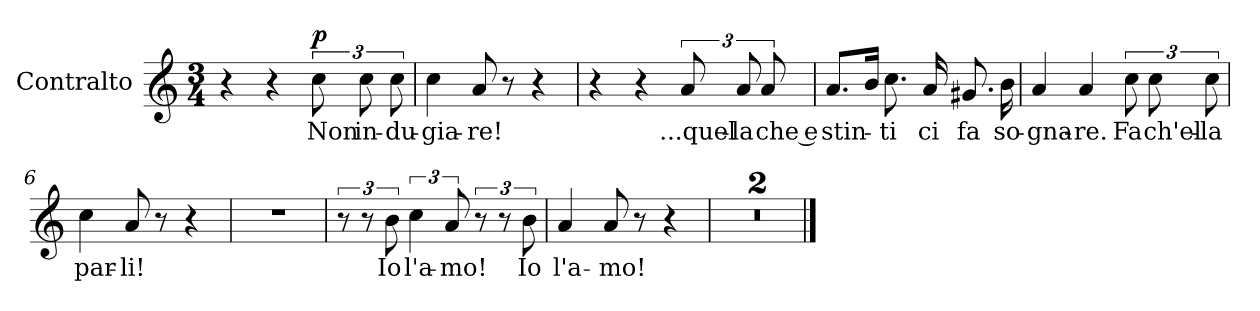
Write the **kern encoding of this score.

**kern	**text	**dynam
*part1	*part1	*part1
*staff1	*staff1	*staff1
*I"Contralto	*	*
*I'A.	*	*
*clefG2	*	*
*k[]	*	*
*M3/4	*	*
*MM40	*	*
=1	=1	=1
4r	.	.
4r	.	.
!	!LO:LY:b	!LO:DY:a
12cc\	Non	p
!	!LO:LY:b	!
12cc\	in-	.
!	!LO:LY:b	!
12cc\	-du-	.
=2	=2	=2
!	!LO:LY:b	!
4cc\	-gia-	.
!	!LO:LY:b	!
8a/	-re!	.
8r	.	.
4r	.	.
!!LO:LB:g=z
=3	=3	=3
4r	.	.
4r	.	.
!	!LO:LY:b	!
12a/	...quel-	.
!	!LO:LY:b	!
12a/	-la	.
!	!LO:LY:b	!
12a/	che e	.
=4	=4	=4
!	!LO:LY:b	!
8.a/L	-stin-	.
16b/Jk	.	.
!	!LO:LY:b	!
8.cc\	-ti	.
!	!LO:LY:b	!
16a/	ci	.
!	!LO:LY:b	!
8.g#X/	fa	.
!	!LO:LY:b	!
16b\	so-	.
=5	=5	=5
!	!LO:LY:b	!
4a/	-gna-	.
!	!LO:LY:b	!
4a/	-re.	.
!	!LO:LY:b	!
12cc\	Fa	.
!	!LO:LY:b	!
12cc\	ch'el-	.
!	!LO:LY:b	!
12cc\	-la	.
!!LO:PB:g=z
=6	=6	=6
!	!LO:LY:b	!
4cc\	par-	.
!	!LO:LY:b	!
8a/	-li!	.
8r	.	.
4r	.	.
=7	=7	=7
2.r	.	.
=8	=8	=8
12r	.	.
12r	.	.
!	!LO:LY:b	!
12b\	Io	.
!	!LO:LY:b	!
6cc\	l'a-	.
!	!LO:LY:b	!
12a/	-mo!	.
12r	.	.
12r	.	.
!	!LO:LY:b	!
12b\	Io	.
!!LO:LB:g=z
=9	=9	=9
!	!LO:LY:b	!
4a/	l'a-	.
!	!LO:LY:b	!
8a/	-mo!	.
8r	.	.
4r	.	.
=10	=10	=10
2.r	.	.
=11	=11	=11
2.r	.	.
==	==	==
*-	*-	*-
